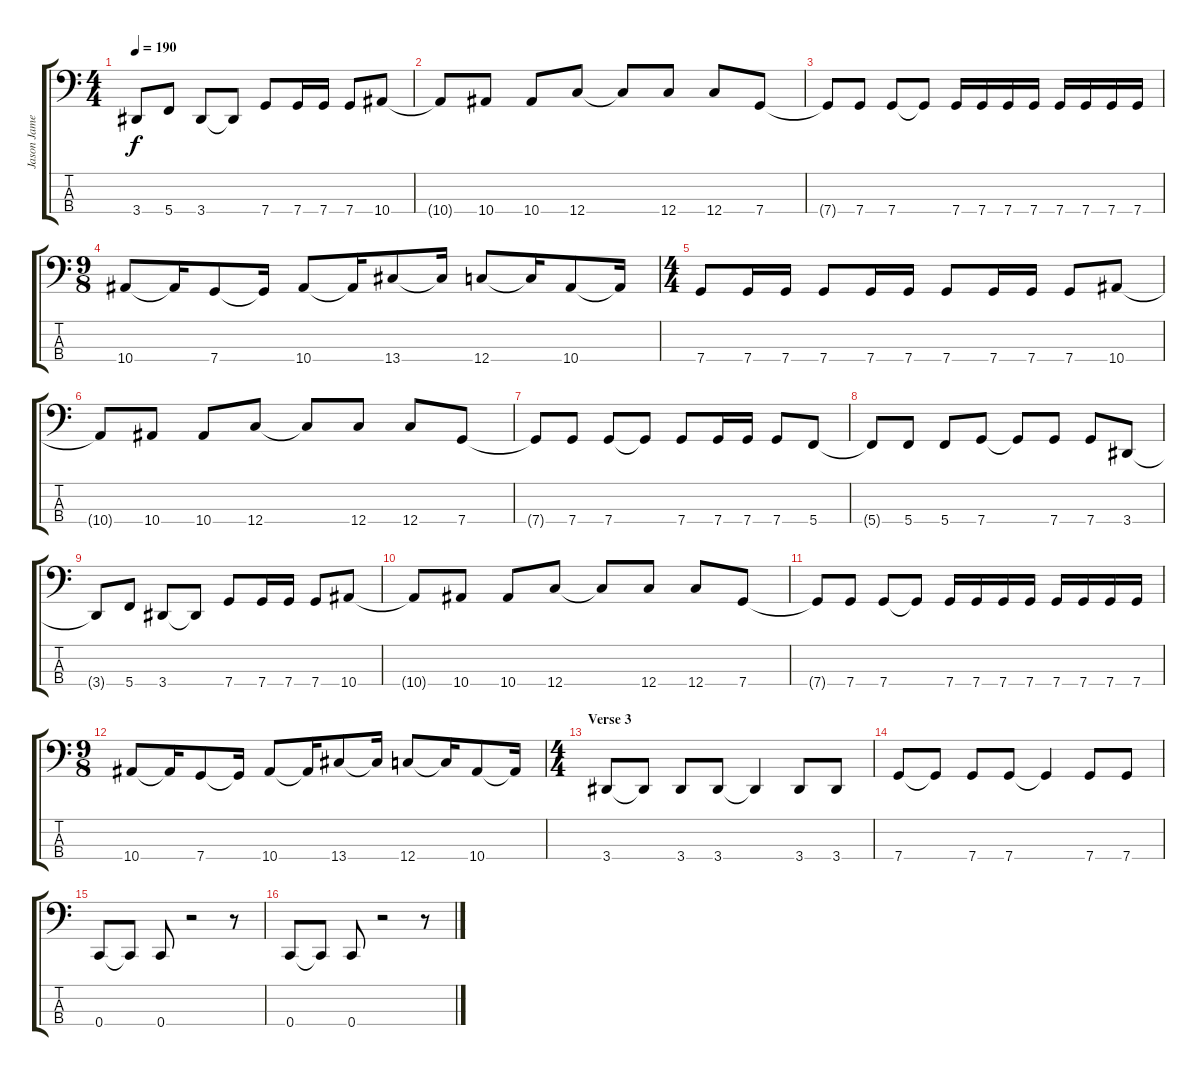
\track ("Jason James" "Jason Jame") {instrument electricbasspick}
\staff {score tabs}
\tuning (F2 C2 G1 C1) {hide}
\ts (4 4)
\tempo 190
\clef f4
\ks c
3.4{t}.8{dy f} 5.4.8 3.4.8 3.4{t}.8 7.4.8 7.4.16 7.4.16 7.4.8 10.4.8 |
10.4{t}.8 10.4.8 10.4.8 12.4.8 12.4{t}.8 12.4.8 12.4.8 7.4.8 |
7.4{t}.8 7.4.8 7.4.8 7.4{t}.8 7.4.16 7.4.16 7.4.16 7.4.16 7.4.16 7.4.16 7.4.16 7.4.16 |
\ts (9 8)
10.4.8 10.4{t}.16 7.4.8 7.4{t}.16 10.4.8 10.4{t}.16 13.4.8 13.4{t}.16 12.4.8 12.4{t}.16 10.4.8 10.4{t}.16 |
\ts (4 4)
7.4.8 7.4.16 7.4.16 7.4.8 7.4.16 7.4.16 7.4.8 7.4.16 7.4.16 7.4.8 10.4.8 |
10.4{t}.8 10.4.8 10.4.8 12.4.8 12.4{t}.8 12.4.8 12.4.8 7.4.8 |
7.4{t}.8 7.4.8 7.4.8 7.4{t}.8 7.4.8 7.4.16 7.4.16 7.4.8 5.4.8 |
5.4{t}.8 5.4.8 5.4.8 7.4.8 7.4{t}.8 7.4.8 7.4.8 3.4.8 |
3.4{t}.8 5.4.8 3.4.8 3.4{t}.8 7.4.8 7.4.16 7.4.16 7.4.8 10.4.8 |
10.4{t}.8 10.4.8 10.4.8 12.4.8 12.4{t}.8 12.4.8 12.4.8 7.4.8 |
7.4{t}.8 7.4.8 7.4.8 7.4{t}.8 7.4.16 7.4.16 7.4.16 7.4.16 7.4.16 7.4.16 7.4.16 7.4.16 |
\ts (9 8)
10.4.8 10.4{t}.16 7.4.8 7.4{t}.16 10.4.8 10.4{t}.16 13.4.8 13.4{t}.16 12.4.8 12.4{t}.16 10.4.8 10.4{t}.16 |
\ts (4 4)
\section ("" "Verse 3")
3.4.8 3.4{t}.8 3.4.8 3.4.8 3.4{t}.4 3.4.8 3.4.8 |
7.4.8 7.4{t}.8 7.4.8 7.4.8 7.4{t}.4 7.4.8 7.4.8 |
0.4.8 0.4{t}.8 0.4.8 r.2 r.8 |
0.4.8 0.4{t}.8 0.4.8 r.2 r.8
